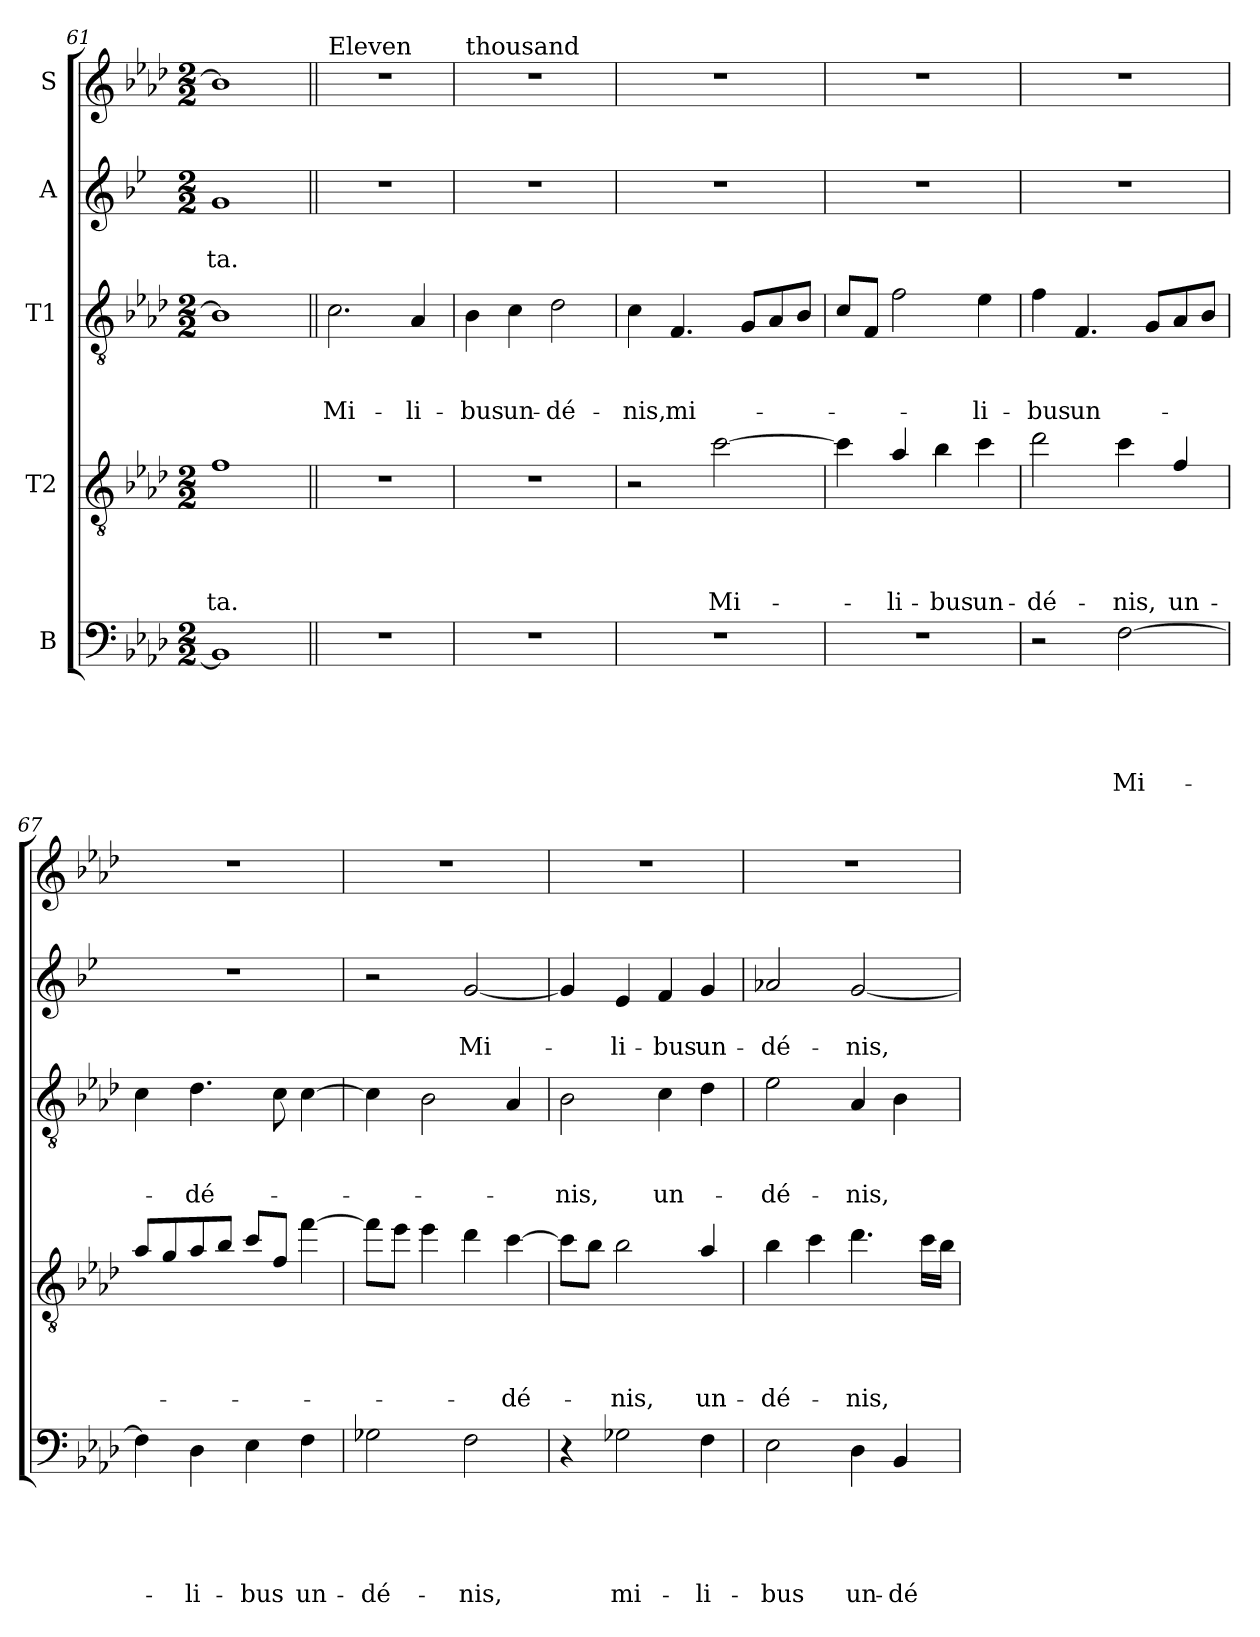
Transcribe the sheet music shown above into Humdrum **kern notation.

**kern	**text	**text	**text	**text	**text	**kern	**text	**text	**text	**text	**kern	**text	**text	**text	**kern	**text	**text	**kern	**text
*part5	*part5	*part5	*part5	*part5	*part5	*part4	*part4	*part4	*part4	*part4	*part3	*part3	*part3	*part3	*part2	*part2	*part2	*part1	*part1
*staff5	*staff5	*staff5	*staff5	*staff5	*staff5	*staff4	*staff4	*staff4	*staff4	*staff4	*staff3	*staff3	*staff3	*staff3	*staff2	*staff2	*staff2	*staff1	*staff1
*I"B	*	*	*	*	*	*I"T2	*	*	*	*	*I"T1	*	*	*	*I"A	*	*	*I"S	*
*clefF4	*	*	*	*	*	*clefGv2	*	*	*	*	*clefGv2	*	*	*	*clefG2	*	*	*clefG2	*
*	*	*	*	*	*	*ITrd8c14	*	*	*	*	*	*	*	*	*ITrd1c2	*	*	*	*
*k[b-e-a-d-]	*	*	*	*	*	*k[b-e-a-d-]	*	*	*	*	*k[b-e-a-d-]	*	*	*	*k[b-e-a-d-]	*	*	*k[b-e-a-d-]	*
*A-:	*	*	*	*	*	*A-:	*	*	*	*	*A-:	*	*	*	*A-:	*	*	*A-:	*
*M2/2	*	*	*	*	*	*M2/2	*	*	*	*	*M2/2	*	*	*	*M2/2	*	*	*M2/2	*
=61	=61	=61	=61	=61	=61	=61	=61	=61	=61	=61	=61	=61	=61	=61	=61	=61	=61	=61	=61
!	!	!	!	!	!	!	!	!	!	!LO:LY:b	!	!	!	!	!	!	!LO:LY:b	!	!
1BB-]	.	.	.	.	.	1F	.	.	.	-ta.	1B-]	.	.	.	1f	.	-ta.	1b-]	.
=62||	=62||	=62||	=62||	=62||	=62||	=62||	=62||	=62||	=62||	=62||	=62||	=62||	=62||	=62||	=62||	=62||	=62||	=62||	=62||
!	!	!	!	!	!	!	!	!	!	!	!	!	!	!	!	!	!	!LO:TX:a:t=Eleven	!
!	!	!	!	!	!	!	!	!	!	!	!	!	!	!LO:LY:b	!	!	!	!	!
1r	.	.	.	.	.	1r	.	.	.	.	2.c\	.	.	Mi-	1r	.	.	1r	.
!	!	!	!	!	!	!	!	!	!	!	!	!	!	!LO:LY:b	!	!	!	!	!
.	.	.	.	.	.	.	.	.	.	.	4A-/	.	.	-li-	.	.	.	.	.
!!LO:LB:g=z
=63	=63	=63	=63	=63	=63	=63	=63	=63	=63	=63	=63	=63	=63	=63	=63	=63	=63	=63	=63
!	!	!	!	!	!	!	!	!	!	!	!	!	!	!	!	!	!	!LO:TX:a:t=thousand	!
!	!	!	!	!	!	!	!	!	!	!	!	!	!	!LO:LY:b	!	!	!	!	!
1r	.	.	.	.	.	1r	.	.	.	.	4B-\	.	.	-bus	1r	.	.	1r	.
!	!	!	!	!	!	!	!	!	!	!	!	!	!	!LO:LY:b	!	!	!	!	!
.	.	.	.	.	.	.	.	.	.	.	4c\	.	.	un-	.	.	.	.	.
!	!	!	!	!	!	!	!	!	!	!	!	!	!	!LO:LY:b	!	!	!	!	!
.	.	.	.	.	.	.	.	.	.	.	2d-\	.	.	-dé-	.	.	.	.	.
=64	=64	=64	=64	=64	=64	=64	=64	=64	=64	=64	=64	=64	=64	=64	=64	=64	=64	=64	=64
!	!	!	!	!	!	!	!	!	!	!	!	!	!	!LO:LY:b	!	!	!	!	!
1r	.	.	.	.	.	2r	.	.	.	.	4c\	.	.	-nis,	1r	.	.	1r	.
!	!	!	!	!	!	!	!	!	!	!	!	!	!	!LO:LY:b	!	!	!	!	!
.	.	.	.	.	.	.	.	.	.	.	4.F/	.	.	mi-	.	.	.	.	.
!	!	!	!	!	!	!	!	!	!	!LO:LY:b	!	!	!	!	!	!	!	!	!
.	.	.	.	.	.	[2c\	.	.	.	Mi-	.	.	.	.	.	.	.	.	.
.	.	.	.	.	.	.	.	.	.	.	8G/L	.	.	.	.	.	.	.	.
.	.	.	.	.	.	.	.	.	.	.	8A-/	.	.	.	.	.	.	.	.
.	.	.	.	.	.	.	.	.	.	.	8B-/J	.	.	.	.	.	.	.	.
=65	=65	=65	=65	=65	=65	=65	=65	=65	=65	=65	=65	=65	=65	=65	=65	=65	=65	=65	=65
1r	.	.	.	.	.	4c\]	.	.	.	.	8c/L	.	.	.	1r	.	.	1r	.
.	.	.	.	.	.	.	.	.	.	.	8F/J	.	.	.	.	.	.	.	.
!	!	!	!	!	!	!	!	!	!	!LO:LY:b	!	!	!	!	!	!	!	!	!
.	.	.	.	.	.	4A-/	.	.	.	-li-	2f\	.	.	.	.	.	.	.	.
!	!	!	!	!	!	!	!	!	!	!LO:LY:b	!	!	!	!	!	!	!	!	!
.	.	.	.	.	.	4B-\	.	.	.	-bus	.	.	.	.	.	.	.	.	.
!	!	!	!	!	!	!	!	!	!	!LO:LY:b	!	!	!	!LO:LY:b	!	!	!	!	!
.	.	.	.	.	.	4c\	.	.	.	un-	4e-\	.	.	-li-	.	.	.	.	.
=66	=66	=66	=66	=66	=66	=66	=66	=66	=66	=66	=66	=66	=66	=66	=66	=66	=66	=66	=66
!	!	!	!	!	!	!	!	!	!	!LO:LY:b	!	!	!	!LO:LY:b	!	!	!	!	!
2r	.	.	.	.	.	2d-\	.	.	.	-dé-	4f\	.	.	-bus	1r	.	.	1r	.
!	!	!	!	!	!	!	!	!	!	!	!	!	!	!LO:LY:b	!	!	!	!	!
.	.	.	.	.	.	.	.	.	.	.	4.F/	.	.	un-	.	.	.	.	.
!	!	!	!	!	!LO:LY:b	!	!	!	!	!LO:LY:b	!	!	!	!	!	!	!	!	!
[2F\	.	.	.	.	Mi-	4c\	.	.	.	-nis,	.	.	.	.	.	.	.	.	.
.	.	.	.	.	.	.	.	.	.	.	8G/L	.	.	.	.	.	.	.	.
!	!	!	!	!	!	!	!	!	!	!LO:LY:b	!	!	!	!	!	!	!	!	!
.	.	.	.	.	.	4F/	.	.	.	un-	8A-/	.	.	.	.	.	.	.	.
.	.	.	.	.	.	.	.	.	.	.	8B-/J	.	.	.	.	.	.	.	.
=67	=67	=67	=67	=67	=67	=67	=67	=67	=67	=67	=67	=67	=67	=67	=67	=67	=67	=67	=67
4F\]	.	.	.	.	.	8A-/L	.	.	.	.	4c\	.	.	.	1r	.	.	1r	.
.	.	.	.	.	.	8G/	.	.	.	.	.	.	.	.	.	.	.	.	.
!	!	!	!	!	!LO:LY:b	!	!	!	!	!	!	!	!	!LO:LY:b	!	!	!	!	!
4D-\	.	.	.	.	-li-	8A-/	.	.	.	.	4.d-\	.	.	-dé-	.	.	.	.	.
.	.	.	.	.	.	8B-/J	.	.	.	.	.	.	.	.	.	.	.	.	.
!	!	!	!	!	!LO:LY:b	!	!	!	!	!	!	!	!	!	!	!	!	!	!
4E-\	.	.	.	.	-bus	8c/L	.	.	.	.	.	.	.	.	.	.	.	.	.
.	.	.	.	.	.	8F/J	.	.	.	.	8c\	.	.	.	.	.	.	.	.
!	!	!	!	!	!LO:LY:b	!	!	!	!	!	!	!	!	!	!	!	!	!	!
4F\	.	.	.	.	un-	[4f\	.	.	.	.	[4c\	.	.	.	.	.	.	.	.
!!LO:PB:g=z
=68	=68	=68	=68	=68	=68	=68	=68	=68	=68	=68	=68	=68	=68	=68	=68	=68	=68	=68	=68
!	!	!	!	!	!LO:LY:b	!	!	!	!	!	!	!	!	!	!	!	!	!	!
2G-\	.	.	.	.	-dé-	8f\L]	.	.	.	.	4c\]	.	.	.	2r	.	.	1r	.
.	.	.	.	.	.	8e-\J	.	.	.	.	.	.	.	.	.	.	.	.	.
.	.	.	.	.	.	4e-\	.	.	.	.	2B-\	.	.	.	.	.	.	.	.
!	!	!	!	!	!LO:LY:b	!	!	!	!	!	!	!	!	!	!	!	!LO:LY:b	!	!
2F\	.	.	.	.	-nis,	4d-\	.	.	.	.	.	.	.	.	[2f/	.	Mi-	.	.
!	!	!	!	!	!	!	!	!	!	!LO:LY:b	!	!	!	!	!	!	!	!	!
.	.	.	.	.	.	[4c\	.	.	.	-dé-	4A-/	.	.	.	.	.	.	.	.
=69	=69	=69	=69	=69	=69	=69	=69	=69	=69	=69	=69	=69	=69	=69	=69	=69	=69	=69	=69
!	!	!	!	!	!	!	!	!	!	!	!	!	!	!LO:LY:b	!	!	!	!	!
4r	.	.	.	.	.	8c\L]	.	.	.	.	2B-\	.	.	-nis,	4f/]	.	.	1r	.
.	.	.	.	.	.	8B-\J	.	.	.	.	.	.	.	.	.	.	.	.	.
!	!	!	!	!	!LO:LY:b	!	!	!	!	!LO:LY:b	!	!	!	!	!	!	!LO:LY:b	!	!
2G-X\	.	.	.	.	mi-	2B-\	.	.	.	-nis,	.	.	.	.	4d-/	.	-li-	.	.
!	!	!	!	!	!	!	!	!	!	!	!	!	!	!LO:LY:b	!	!	!LO:LY:b	!	!
.	.	.	.	.	.	.	.	.	.	.	4c\	.	.	un-	4e-/	.	-bus	.	.
!	!	!	!	!	!LO:LY:b	!	!	!	!	!LO:LY:b	!	!	!	!	!	!	!LO:LY:b	!	!
4F\	.	.	.	.	-li-	4A-/	.	.	.	un-	4d-\	.	.	.	4f/	.	un-	.	.
=70	=70	=70	=70	=70	=70	=70	=70	=70	=70	=70	=70	=70	=70	=70	=70	=70	=70	=70	=70
!	!	!	!	!	!LO:LY:b	!	!	!	!	!LO:LY:b	!	!	!	!LO:LY:b	!	!	!LO:LY:b	!	!
2E-\	.	.	.	.	-bus	4B-\	.	.	.	-dé-	2e-\	.	.	-dé-	2g-X/	.	-dé-	1r	.
.	.	.	.	.	.	4c\	.	.	.	.	.	.	.	.	.	.	.	.	.
!	!	!	!	!	!LO:LY:b	!	!	!	!	!LO:LY:b	!	!	!	!LO:LY:b	!	!	!LO:LY:b	!	!
4D-\	.	.	.	.	un-	4.d-\	.	.	.	-nis,	4A-/	.	.	-nis,	[2f/	.	-nis,	.	.
!	!	!	!	!	!LO:LY:b	!	!	!	!	!	!	!	!	!	!	!	!	!	!
4BB-/	.	.	.	.	-dé-	.	.	.	.	.	4B-\	.	.	.	.	.	.	.	.
.	.	.	.	.	.	16c\LL	.	.	.	.	.	.	.	.	.	.	.	.	.
.	.	.	.	.	.	16B-\JJ	.	.	.	.	.	.	.	.	.	.	.	.	.
=	=	=	=	=	=	=	=	=	=	=	=	=	=	=	=	=	=	=	=
*-	*-	*-	*-	*-	*-	*-	*-	*-	*-	*-	*-	*-	*-	*-	*-	*-	*-	*-	*-
